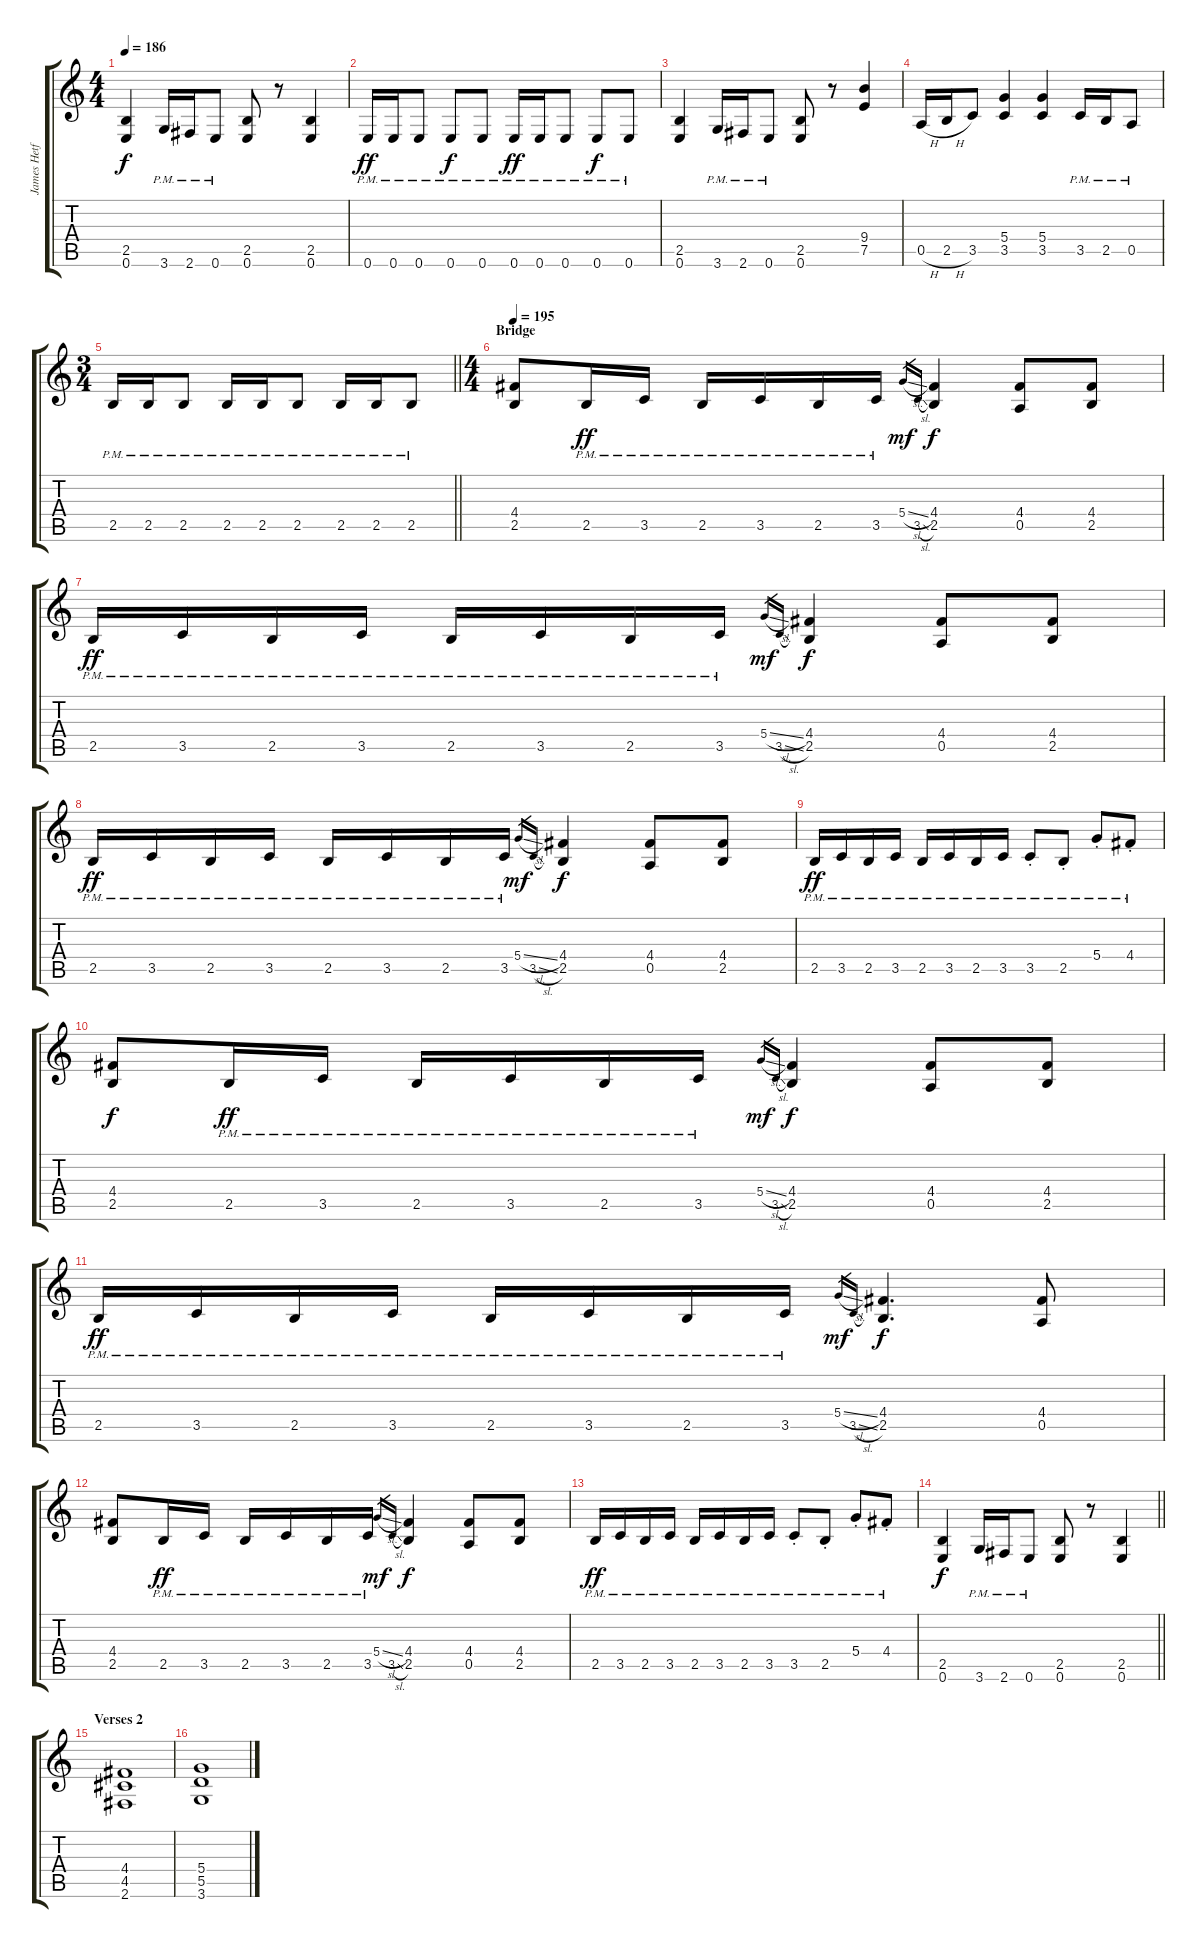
\track ("James Hetfield" "James Hetf") {instrument distortionguitar}
\staff {score tabs}
\tuning (E4 B3 G3 D3 A2 E2) {hide}
\ts (4 4)
\tempo 186
\clef g2
\ks c
(2.5 0.6).4{dy f} 3.6{pm}.16 2.6{pm}.16 0.6{pm}.8 (2.5 0.6).8 r.8 (2.5 0.6).4 |
0.6{pm}.16{dy ff} 0.6{pm}.16 0.6{pm}.8 0.6{pm}.8{dy f} 0.6{pm}.8 0.6{pm}.16{dy ff} 0.6{pm}.16 0.6{pm}.8 0.6{pm}.8{dy f} 0.6{pm}.8 |
(2.5 0.6).4 3.6{pm}.16 2.6{pm}.16 0.6{pm}.8 (2.5 0.6).8 r.8 (9.4 7.5).4 |
0.5{h}.16 2.5{h}.16 3.5.8 (5.4 3.5).4 (5.4 3.5).4 3.5{pm}.16 2.5{pm}.16 0.5{pm}.8 |
\ts (3 4)
\barLineRight lightlight
2.5{pm}.16 2.5{pm}.16 2.5{pm}.8 2.5{pm}.16 2.5{pm}.16 2.5{pm}.8 2.5{pm}.16 2.5{pm}.16 2.5{pm}.8 |
\ts (4 4)
\section ("" "Bridge")
\tempo 195
(4.4 2.5).8 2.5{pm}.16{dy ff} 3.5{pm}.16 2.5{pm}.16 3.5{pm}.16 2.5{pm}.16 3.5{pm}.16 5.4{sl}.16{gr dy mf} 3.5{sl}.16{gr} (4.4 2.5).4{dy f} (4.4 0.5).8 (4.4 2.5).8 |
2.5{pm}.16{dy ff} 3.5{pm}.16 2.5{pm}.16 3.5{pm}.16 2.5{pm}.16 3.5{pm}.16 2.5{pm}.16 3.5{pm}.16 5.4{sl}.16{gr dy mf} 3.5{sl}.16{gr} (4.4 2.5).4{dy f} (4.4 0.5).8 (4.4 2.5).8 |
2.5{pm}.16{dy ff} 3.5{pm}.16 2.5{pm}.16 3.5{pm}.16 2.5{pm}.16 3.5{pm}.16 2.5{pm}.16 3.5{pm}.16 5.4{sl}.16{gr dy mf} 3.5{sl}.16{gr} (4.4 2.5).4{dy f} (4.4 0.5).8 (4.4 2.5).8 |
2.5{pm}.16{dy ff} 3.5{pm}.16 2.5{pm}.16 3.5{pm}.16 2.5{pm}.16 3.5{pm}.16 2.5{pm}.16 3.5{pm}.16 3.5{pm st}.8 2.5{pm st}.8 5.4{pm st}.8 4.4{pm st}.8 |
(4.4 2.5).8{dy f} 2.5{pm}.16{dy ff} 3.5{pm}.16 2.5{pm}.16 3.5{pm}.16 2.5{pm}.16 3.5{pm}.16 5.4{sl}.16{gr dy mf} 3.5{sl}.16{gr} (4.4 2.5).4{dy f} (4.4 0.5).8 (4.4 2.5).8 |
2.5{pm}.16{dy ff} 3.5{pm}.16 2.5{pm}.16 3.5{pm}.16 2.5{pm}.16 3.5{pm}.16 2.5{pm}.16 3.5{pm}.16 5.4{sl}.16{gr dy mf} 3.5{sl}.16{gr} (4.4 2.5).4{d dy f} (4.4 0.5).8 |
(4.4 2.5).8 2.5{pm}.16{dy ff} 3.5{pm}.16 2.5{pm}.16 3.5{pm}.16 2.5{pm}.16 3.5{pm}.16 5.4{sl}.16{gr dy mf} 3.5{sl}.16{gr} (4.4 2.5).4{dy f} (4.4 0.5).8 (4.4 2.5).8 |
2.5{pm}.16{dy ff} 3.5{pm}.16 2.5{pm}.16 3.5{pm}.16 2.5{pm}.16 3.5{pm}.16 2.5{pm}.16 3.5{pm}.16 3.5{pm st}.8 2.5{pm st}.8 5.4{pm st}.8 4.4{pm st}.8 |
\barLineRight lightlight
(2.5 0.6).4{dy f} 3.6{pm}.16 2.6{pm}.16 0.6{pm}.8 (2.5 0.6).8 r.8 (2.5 0.6).4 |
\section ("" "Verses 2")
(4.4 4.5 2.6).1 |
(5.4 5.5 3.6).1
